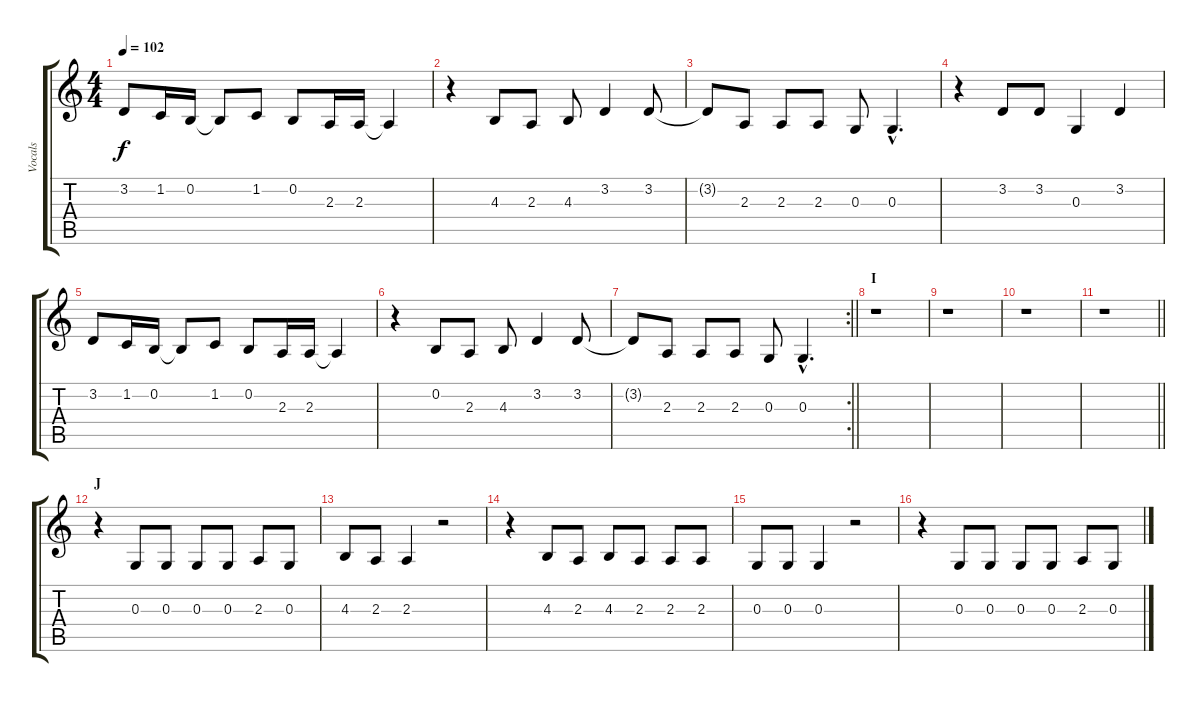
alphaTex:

\track ("Vocals" "Vocals") {instrument baritonesax}
\staff {score tabs}
\tuning (E4 B3 G3 D3 A2 E2) {hide}
\ts (4 4)
\tempo 102
\clef g2
\ks c
3.2.8{dy f} 1.2.16 0.2.16 0.2{t}.8 1.2.8 0.2.8 2.3.16 2.3.16 2.3{t}.4 |
r.4 4.3.8 2.3.8 4.3.8 3.2.4 3.2.8 |
3.2{t}.8 2.3.8 2.3.8 2.3.8 0.3.8 0.3{hac}.4{d} |
r.4 3.2.8 3.2.8 0.3.4 3.2.4 |
3.2.8 1.2.16 0.2.16 0.2{t}.8 1.2.8 0.2.8 2.3.16 2.3.16 2.3{t}.4 |
r.4 0.2.8 2.3.8 4.3.8 3.2.4 3.2.8 |
\rc 2
\barLineRight lightlight
3.2{t}.8 2.3.8 2.3.8 2.3.8 0.3.8 0.3{hac}.4{d} |
\section ("" "I")
r.1 |
r.1 |
r.1 |
\barLineRight lightlight
r.1 |
\section ("" "J")
r.4 0.3.8 0.3.8 0.3.8 0.3.8 2.3.8 0.3.8 |
4.3.8 2.3.8 2.3.4 r.2 |
r.4 4.3.8 2.3.8 4.3.8 2.3.8 2.3.8 2.3.8 |
0.3.8 0.3.8 0.3.4 r.2 |
r.4 0.3.8 0.3.8 0.3.8 0.3.8 2.3.8 0.3.8
